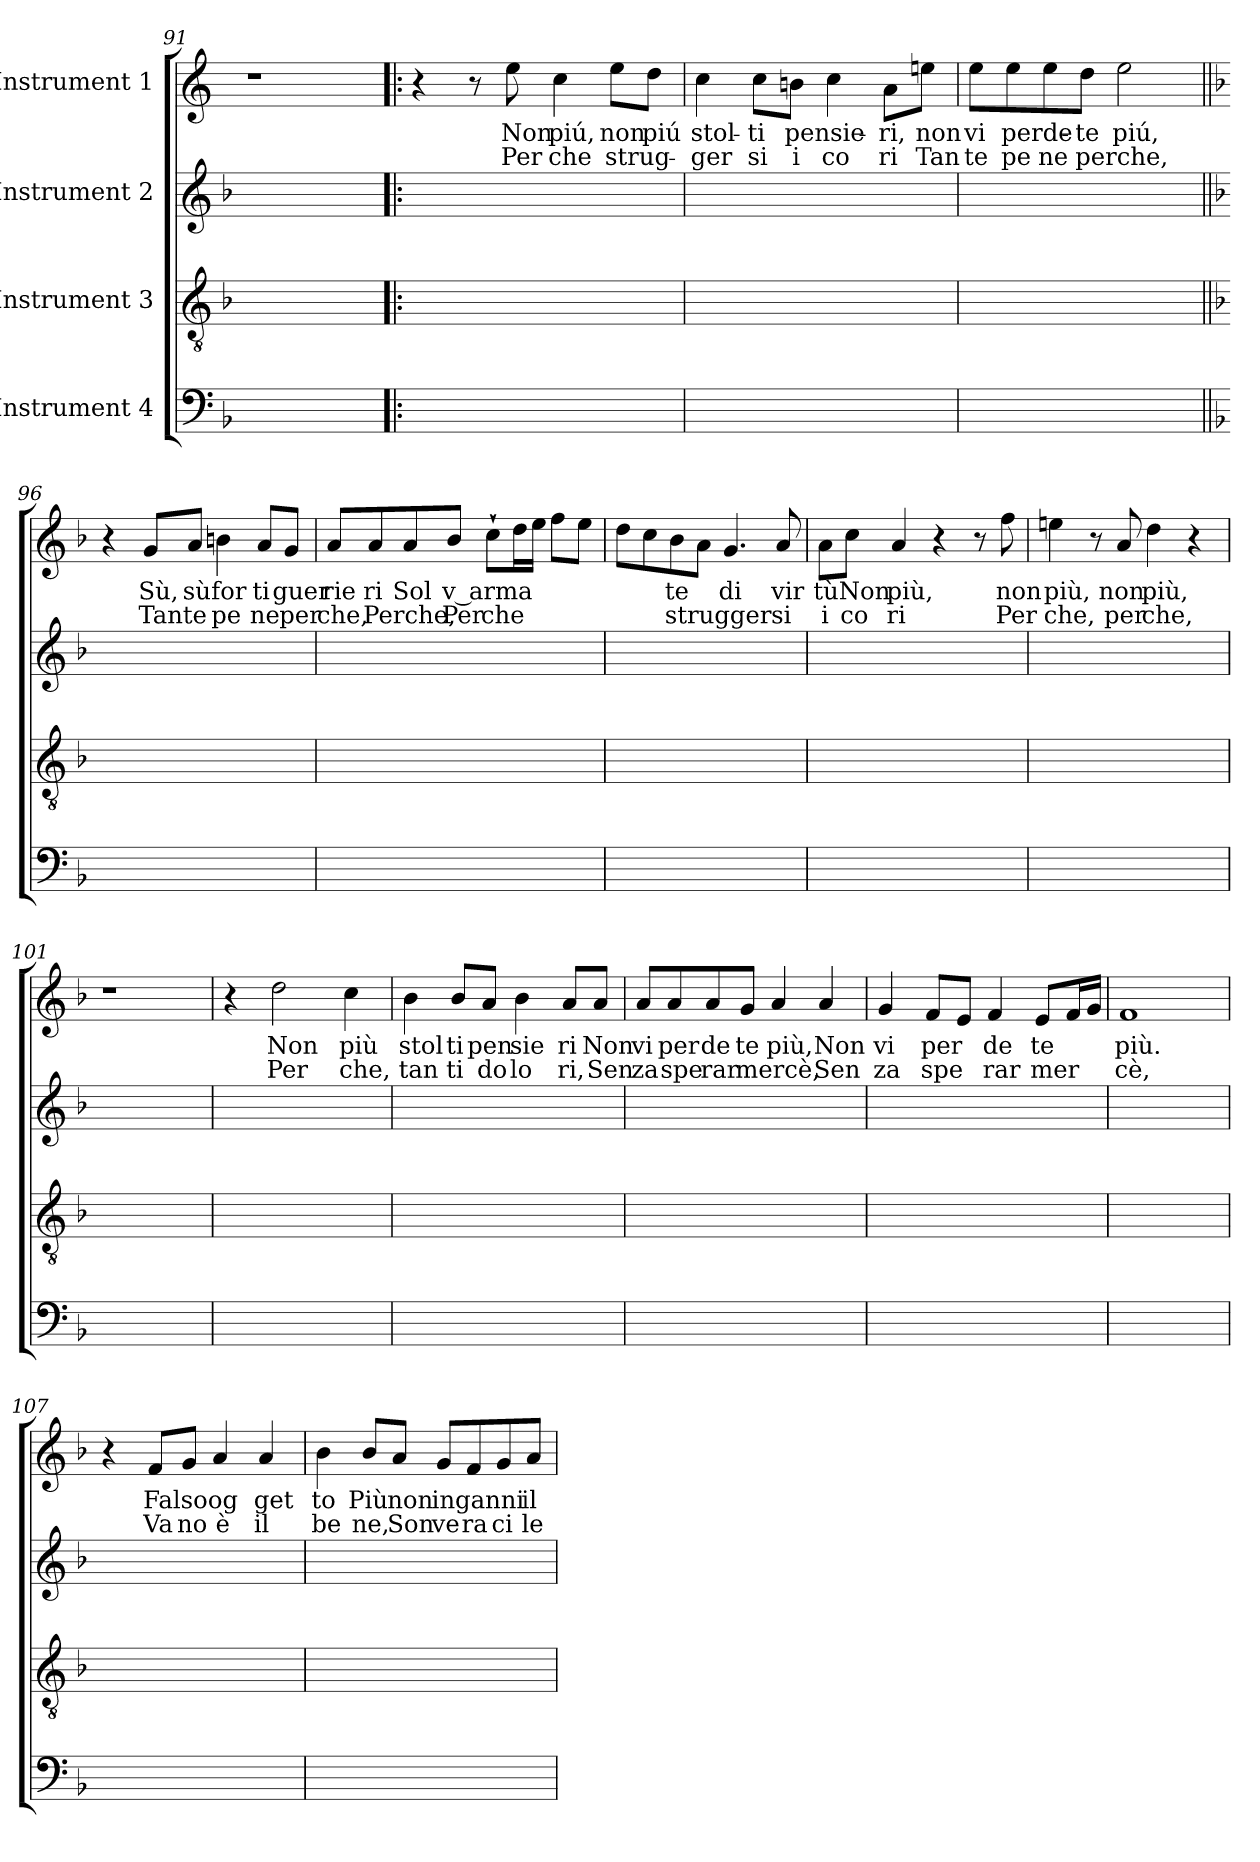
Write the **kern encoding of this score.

**kern	**kern	**kern	**kern	**text	**text
*part4	*part3	*part2	*part1	*part1	*part1
*staff4	*staff3	*staff2	*staff1	*staff1	*staff1
*I"Instrument 4	*I"Instrument 3	*I"Instrument 2	*I"Instrument 1	*	*
*clefF4	*clefGv2	*clefG2	*clefG2	*	*
*k[b-]	*k[b-]	*k[b-]	*k[]	*	*
*F:	*F:	*F:	*C:	*	*
=91	=91	=91	=91	=91	=91
1ryy	1ryy	1ryy	1r	.	.
=92	=92	=92	=92	=92	=92
1ryy	1ryy	1ryy	1r	.	.
=93!|:	=93!|:	=93!|:	=93!|:	=93!|:	=93!|:
1ryy	1ryy	1ryy	4r	.	.
.	.	.	8r	.	.
!	!	!	!	!LO:LY:b	!LO:LY:b
.	.	.	8ee\	Non	Per
!	!	!	!	!LO:LY:b	!LO:LY:b
.	.	.	4cc\	piú,	che
!	!	!	!	!LO:LY:b	!LO:LY:b
.	.	.	8ee\L	non	strug-
!	!	!	!	!LO:LY:b	!
.	.	.	8dd\J	-piú	.
=94	=94	=94	=94	=94	=94
!	!	!	!	!LO:LY:b	!LO:LY:b
1ryy	1ryy	1ryy	4cc\	stol-	-ger
!	!	!	!	!LO:LY:b	!LO:LY:b
.	.	.	8cc\L	ti	si
!	!	!	!	!LO:LY:b	!LO:LY:b
.	.	.	8bn\J	pensie-	-i
!	!	!	!	!	!LO:LY:b
.	.	.	4cc\	.	co
!	!	!	!	!LO:LY:b	!LO:LY:b
.	.	.	8a\L	ri,	ri
!	!	!	!	!LO:LY:b	!LO:LY:b
.	.	.	8een\J	non	Tan
!!LO:LB:g=z
=95	=95	=95	=95	=95	=95
!	!	!	!	!LO:LY:b	!LO:LY:b
1ryy	1ryy	1ryy	8ee\L	vi	te
!	!	!	!	!LO:LY:b	!LO:LY:b
.	.	.	8ee\	perde-	-pe
!	!	!	!	!	!LO:LY:b
.	.	.	8ee\	.	ne
!	!	!	!	!LO:LY:b	!LO:LY:b
.	.	.	8dd\J	te	perche,
!	!	!	!	!LO:LY:b	!
.	.	.	2ee\	piú,	.
!!LO:LB:g=z
=96||	=96||	=96||	=96||	=96||	=96||
*	*	*	*k[b-]	*	*
*	*	*	*F:	*	*
1ryy	1ryy	1ryy	4r	.	.
!	!	!	!	!LO:LY:b	!LO:LY:b
.	.	.	8g/L	Sù,	Tan
!	!	!	!	!LO:LY:b	!LO:LY:b
.	.	.	8a/J	sù	te
!	!	!	!	!LO:LY:b	!LO:LY:b
.	.	.	4bn\	for	pe
!	!	!	!	!LO:LY:b	!LO:LY:b
.	.	.	8a/L	ti	ne
!	!	!	!	!LO:LY:b	!LO:LY:b
.	.	.	8g/J	guer	per
=97	=97	=97	=97	=97	=97
!	!	!	!	!LO:LY:b	!LO:LY:b
1ryy	1ryy	1ryy	8a/L	rie	che,
!	!	!	!	!LO:LY:b	!LO:LY:b
.	.	.	8a/	ri	Perche,
!	!	!	!	!LO:LY:b	!
.	.	.	8a/	Sol	.
!	!	!	!	!LO:LY:b	!LO:LY:b
.	.	.	8b-/J	v arma	Per
!	!	!	!	!	!LO:LY:b
.	.	.	8cc`<\L	.	che
.	.	.	16dd\L	.	.
.	.	.	16ee\JJ	.	.
.	.	.	8ff\L	.	.
.	.	.	8ee\J	.	.
=98	=98	=98	=98	=98	=98
1ryy	1ryy	1ryy	8dd\L	.	.
.	.	.	8cc\	.	.
!	!	!	!	!LO:LY:b	!LO:LY:b
.	.	.	8b-\	te	strugger
.	.	.	8a\J	.	.
!	!	!	!	!LO:LY:b	!
.	.	.	4.g/	di	.
!	!	!	!	!LO:LY:b	!LO:LY:b
.	.	.	8a/	vir	si
=99	=99	=99	=99	=99	=99
!	!	!	!	!LO:LY:b	!LO:LY:b
1ryy	1ryy	1ryy	8a\L	tù	i
!	!	!	!	!LO:LY:b	!LO:LY:b
.	.	.	8cc\J	Non	co
!	!	!	!	!LO:LY:b	!LO:LY:b
.	.	.	4a/	più,	ri
.	.	.	4r	.	.
.	.	.	8r	.	.
!	!	!	!	!LO:LY:b	!LO:LY:b
.	.	.	8ff\	non	Per
!!LO:LB:g=z
=100	=100	=100	=100	=100	=100
!	!	!	!	!LO:LY:b	!LO:LY:b
1ryy	1ryy	1ryy	4een\	più,	che,
.	.	.	8r	.	.
!	!	!	!	!LO:LY:b	!LO:LY:b
.	.	.	8a/	non	per
!	!	!	!	!LO:LY:b	!LO:LY:b
.	.	.	4dd\	più,	che,
.	.	.	4r	.	.
=101	=101	=101	=101	=101	=101
1ryy	1ryy	1ryy	1r	.	.
=102	=102	=102	=102	=102	=102
1ryy	1ryy	1ryy	4r	.	.
!	!	!	!	!LO:LY:b	!LO:LY:b
.	.	.	2dd\	Non	Per
!	!	!	!	!LO:LY:b	!LO:LY:b
.	.	.	4cc\	più	che,
=103	=103	=103	=103	=103	=103
!	!	!	!	!LO:LY:b	!LO:LY:b
1ryy	1ryy	1ryy	4b-\	stol	tan
!	!	!	!	!LO:LY:b	!LO:LY:b
.	.	.	8b-/L	ti	ti
!	!	!	!	!LO:LY:b	!LO:LY:b
.	.	.	8a/J	pen	do
!	!	!	!	!LO:LY:b	!LO:LY:b
.	.	.	4b-\	sie	lo
!	!	!	!	!LO:LY:b	!LO:LY:b
.	.	.	8a/L	ri	ri,
!	!	!	!	!LO:LY:b	!LO:LY:b
.	.	.	8a/J	Non	Sen
=104	=104	=104	=104	=104	=104
!	!	!	!	!LO:LY:b	!LO:LY:b
1ryy	1ryy	1ryy	8a/L	vi	za
!	!	!	!	!LO:LY:b	!LO:LY:b
.	.	.	8a/	per	spe
!	!	!	!	!LO:LY:b	!LO:LY:b
.	.	.	8a/	de	rar
!	!	!	!	!LO:LY:b	!LO:LY:b
.	.	.	8g/J	te	mercè,
!	!	!	!	!LO:LY:b	!
.	.	.	4a/	più,	.
!	!	!	!	!LO:LY:b	!LO:LY:b
.	.	.	4a/	Non	Sen
!!LO:LB:g=z
=105	=105	=105	=105	=105	=105
!	!	!	!	!LO:LY:b	!LO:LY:b
1ryy	1ryy	1ryy	4g/	vi	za
!	!	!	!	!LO:LY:b	!LO:LY:b
.	.	.	8f/L	per	spe
.	.	.	8e/J	.	.
!	!	!	!	!LO:LY:b	!LO:LY:b
.	.	.	4f/	de	rar
!	!	!	!	!LO:LY:b	!LO:LY:b
.	.	.	8e/L	te	mer
.	.	.	16f/L	.	.
.	.	.	16g/JJ	.	.
=106	=106	=106	=106	=106	=106
!	!	!	!	!LO:LY:b	!LO:LY:b
1ryy	1ryy	1ryy	1f	più.	cè,
=107	=107	=107	=107	=107	=107
1ryy	1ryy	1ryy	4r	.	.
!	!	!	!	!LO:LY:b	!LO:LY:b
.	.	.	8f/L	Falso	Va
!	!	!	!	!	!LO:LY:b
.	.	.	8g/J	.	no
!	!	!	!	!LO:LY:b	!LO:LY:b
.	.	.	4a/	og	è
!	!	!	!	!LO:LY:b	!LO:LY:b
.	.	.	4a/	get	il
=108	=108	=108	=108	=108	=108
!	!	!	!	!LO:LY:b	!LO:LY:b
1ryy	1ryy	1ryy	4b-\	to	be
!	!	!	!	!LO:LY:b	!LO:LY:b
.	.	.	8b-/L	Più	ne,
!	!	!	!	!LO:LY:b	!LO:LY:b
.	.	.	8a/J	non	Son
!	!	!	!	!LO:LY:b	!LO:LY:b
.	.	.	8g/L	inganni	ve
!	!	!	!	!	!LO:LY:b
.	.	.	8f/	.	ra
!	!	!	!	!	!LO:LY:b
.	.	.	8g/	.	ci
!	!	!	!	!LO:LY:b	!LO:LY:b
.	.	.	8a/J	il	le
=	=	=	=	=	=
*-	*-	*-	*-	*-	*-
